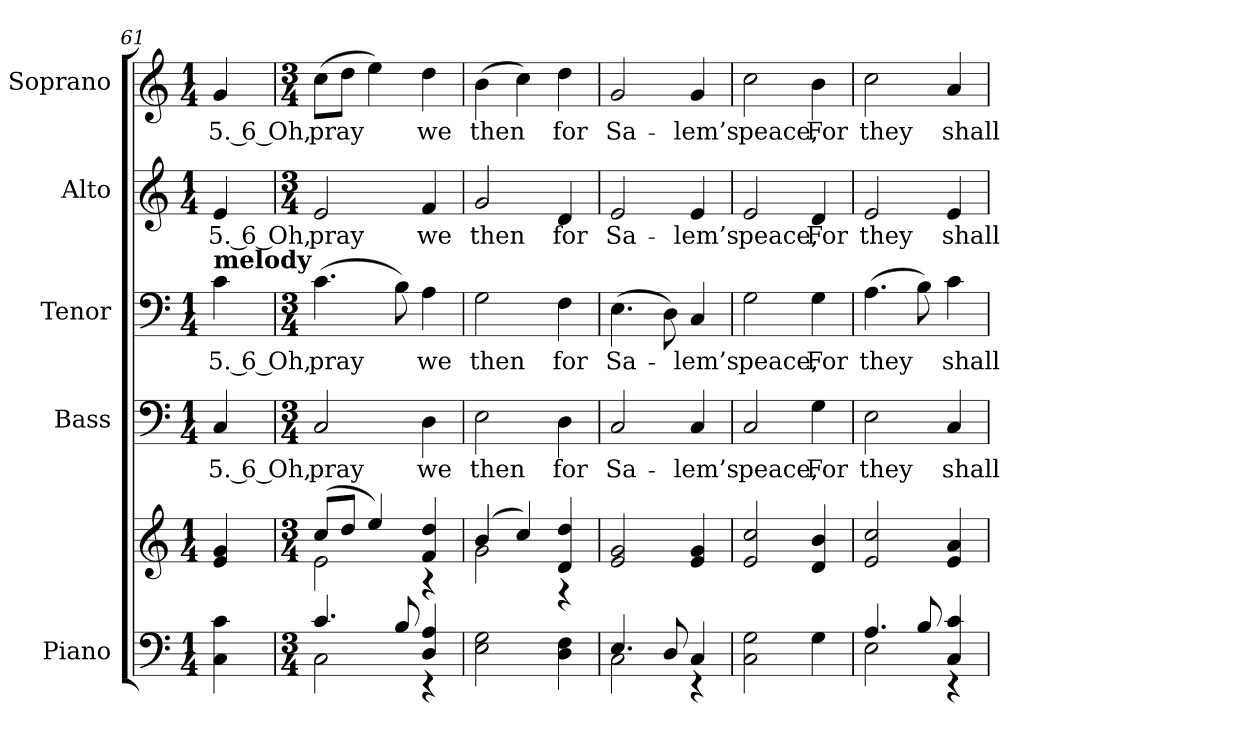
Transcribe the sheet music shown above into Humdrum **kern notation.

**kern	**kern	**kern	**text	**kern	**text	**kern	**text	**kern	**text
*part5	*part5	*part4	*part4	*part3	*part3	*part2	*part2	*part1	*part1
*staff6	*staff5	*staff4	*staff4	*staff3	*staff3	*staff2	*staff2	*staff1	*staff1
*I"Piano	*	*I"Bass	*	*I"Tenor	*	*I"Alto	*	*I"Soprano	*
*I'Pno.	*	*I'B.	*	*I'T.	*	*I'A.	*	*I'S.	*
!!LO:PB:g=z
*clefF4	*clefG2	*clefF4	*	*clefF4	*	*clefG2	*	*clefG2	*
*k[]	*k[]	*k[]	*	*k[]	*	*k[]	*	*k[]	*
*C:	*C:	*C:	*	*C:	*	*C:	*	*C:	*
*M1/4	*M1/4	*M1/4	*	*M1/4	*	*M1/4	*	*M1/4	*
=61	=61	=61	=61	=61	=61	=61	=61	=61	=61
!	!	!	!LO:LY:b:color=#000000	!	!	!	!	!	!
!	!	!	!	!	!LO:LY:b:color=#000000	!	!	!	!
!	!	!	!	!	!	!	!LO:LY:b:color=#000000	!	!
!	!	!	!	!LO:TX:a:B:t=melody	!	!	!	!	!
!	!	!	!	!	!	!	!	!	!LO:LY:b:color=#000000
4Ci\ 4ci	4ei/ 4gi	4Ci/	5. 6 Oh,	4ci\	5. 6 Oh,	4ei/	5. 6 Oh,	4gi/	5. 6 Oh,
=62	=62	=62	=62	=62	=62	=62	=62	=62	=62
*M3/4	*M3/4	*M3/4	*	*M3/4	*	*M3/4	*	*M3/4	*
*^	*^	*	*	*	*	*	*	*	*
!	!	!	!	!	!LO:LY:b:color=#000000	!	!	!	!	!	!
!	!	!	!	!	!	!	!LO:LY:b:color=#000000	!	!	!	!
!	!	!	!	!	!	!	!	!	!LO:LY:b:color=#000000	!	!
!	!	!	!	!	!	!	!	!	!	!	!LO:LY:b:color=#000000
4.ci/	2Ci\	(8cci/L	2ei\	2Ci/	pray	(4.ci\	pray	2ei/	pray	(8cci\L	pray
.	.	8ddi/J	.	.	.	.	.	.	.	8ddi\J	.
.	.	4eei/)	.	.	.	.	.	.	.	4eei\)	.
8Bi/	.	.	.	.	.	8Bi\)	.	.	.	.	.
!	!	!	!	!	!LO:LY:b:color=#000000	!	!	!	!	!	!
!	!	!	!	!	!	!	!LO:LY:b:color=#000000	!	!	!	!
!	!	!	!	!	!	!	!	!	!LO:LY:b:color=#000000	!	!
!	!	!	!	!	!	!	!	!	!	!	!LO:LY:b:color=#000000
4Di/ 4Ai	4r	4fi/ 4ddi	4r	4Di\	we	4Ai\	we	4fi/	we	4ddi\	we
*v	*v	*	*	*	*	*	*	*	*	*	*
=63	=63	=63	=63	=63	=63	=63	=63	=63	=63	=63
*^	*	*	*	*	*	*	*	*	*	*
!	!	!	!	!	!LO:LY:b:color=#000000	!	!	!	!	!	!
*v	*v	*	*	*	*	*	*	*	*	*	*
*^	*	*	*	*	*	*	*	*	*	*
!	!	!	!	!	!	!	!LO:LY:b:color=#000000	!	!	!	!
*v	*v	*	*	*	*	*	*	*	*	*	*
*^	*	*	*	*	*	*	*	*	*	*
!	!	!	!	!	!	!	!	!	!LO:LY:b:color=#000000	!	!
*v	*v	*	*	*	*	*	*	*	*	*	*
*^	*	*	*	*	*	*	*	*	*	*
!	!	!	!	!	!	!	!	!	!	!	!LO:LY:b:color=#000000
*v	*v	*	*	*	*	*	*	*	*	*	*
2Ei\ 2Gi	(4bi/	2gi\	2Ei\	then	2Gi\	then	2gi/	then	(4bi\	then
.	4cci/)	.	.	.	.	.	.	.	4cci\)	.
!	!	!	!	!LO:LY:b:color=#000000	!	!	!	!	!	!
!	!	!	!	!	!	!LO:LY:b:color=#000000	!	!	!	!
!	!	!	!	!	!	!	!	!LO:LY:b:color=#000000	!	!
!	!	!	!	!	!	!	!	!	!	!LO:LY:b:color=#000000
4Di\ 4Fi	4di/ 4ddi	4r	4Di\	for	4Fi\	for	4di/	for	4ddi\	for
*	*v	*v	*	*	*	*	*	*	*	*
=64	=64	=64	=64	=64	=64	=64	=64	=64	=64
*^	*	*	*	*	*	*	*	*	*
*	*	*^	*	*	*	*	*	*	*	*
!	!	!	!	!	!LO:LY:b:color=#000000	!	!	!	!	!	!
*	*	*v	*v	*	*	*	*	*	*	*	*
*	*	*^	*	*	*	*	*	*	*	*
!	!	!	!	!	!	!	!LO:LY:b:color=#000000	!	!	!	!
*	*	*v	*v	*	*	*	*	*	*	*	*
*	*	*^	*	*	*	*	*	*	*	*
!	!	!	!	!	!	!	!	!	!LO:LY:b:color=#000000	!	!
*	*	*v	*v	*	*	*	*	*	*	*	*
*	*	*^	*	*	*	*	*	*	*	*
!	!	!	!	!	!	!	!	!	!	!	!LO:LY:b:color=#000000
*	*	*v	*v	*	*	*	*	*	*	*	*
4.Ei/	2Ci\	2ei/ 2gi	2Ci/	Sa-	(4.Ei\	Sa-	2ei/	Sa-	2gi/	Sa-
8Di/	.	.	.	.	8Di\)	.	.	.	.	.
!	!	!	!	!LO:LY:b:color=#000000	!	!	!	!	!	!
!	!	!	!	!	!	!LO:LY:b:color=#000000	!	!	!	!
!	!	!	!	!	!	!	!	!LO:LY:b:color=#000000	!	!
!	!	!	!	!	!	!	!	!	!	!LO:LY:b:color=#000000
4Ci/	4r	4ei/ 4gi	4Ci/	-lem’s	4Ci/	-lem’s	4ei/	-lem’s	4gi/	-lem’s
*v	*v	*	*	*	*	*	*	*	*	*
!!LO:PB:g=z
=65	=65	=65	=65	=65	=65	=65	=65	=65	=65
*^	*	*	*	*	*	*	*	*	*
!	!	!	!	!LO:LY:b:color=#000000	!	!	!	!	!	!
*v	*v	*	*	*	*	*	*	*	*	*
*^	*	*	*	*	*	*	*	*	*
!	!	!	!	!	!	!LO:LY:b:color=#000000	!	!	!	!
*v	*v	*	*	*	*	*	*	*	*	*
*^	*	*	*	*	*	*	*	*	*
!	!	!	!	!	!	!	!	!LO:LY:b:color=#000000	!	!
*v	*v	*	*	*	*	*	*	*	*	*
*^	*	*	*	*	*	*	*	*	*
!	!	!	!	!	!	!	!	!	!	!LO:LY:b:color=#000000
*v	*v	*	*	*	*	*	*	*	*	*
2Ci\ 2Gi	2ei/ 2cci	2Ci/	peace,	2Gi\	peace,	2ei/	peace,	2cci\	peace,
!	!	!	!LO:LY:b:color=#000000	!	!	!	!	!	!
!	!	!	!	!	!LO:LY:b:color=#000000	!	!	!	!
!	!	!	!	!	!	!	!LO:LY:b:color=#000000	!	!
!	!	!	!	!	!	!	!	!	!LO:LY:b:color=#000000
4Gi\	4di/ 4bi	4Gi\	For	4Gi\	For	4di/	For	4bi\	For
=66	=66	=66	=66	=66	=66	=66	=66	=66	=66
*^	*	*	*	*	*	*	*	*	*
!	!	!	!	!LO:LY:b:color=#000000	!	!	!	!	!	!
!	!	!	!	!	!	!LO:LY:b:color=#000000	!	!	!	!
!	!	!	!	!	!	!	!	!LO:LY:b:color=#000000	!	!
!	!	!	!	!	!	!	!	!	!	!LO:LY:b:color=#000000
4.Ai/	2Ei\	2ei/ 2cci	2Ei\	they	(4.Ai\	they	2ei/	they	2cci\	they
8Bi/	.	.	.	.	8Bi\)	.	.	.	.	.
!	!	!	!	!LO:LY:b:color=#000000	!	!	!	!	!	!
!	!	!	!	!	!	!LO:LY:b:color=#000000	!	!	!	!
!	!	!	!	!	!	!	!	!LO:LY:b:color=#000000	!	!
!	!	!	!	!	!	!	!	!	!	!LO:LY:b:color=#000000
4Ci/ 4ci	4r	4ei/ 4ai	4Ci/	shall	4ci\	shall	4ei/	shall	4ai/	shall
*v	*v	*	*	*	*	*	*	*	*	*
=	=	=	=	=	=	=	=	=	=
*-	*-	*-	*-	*-	*-	*-	*-	*-	*-
